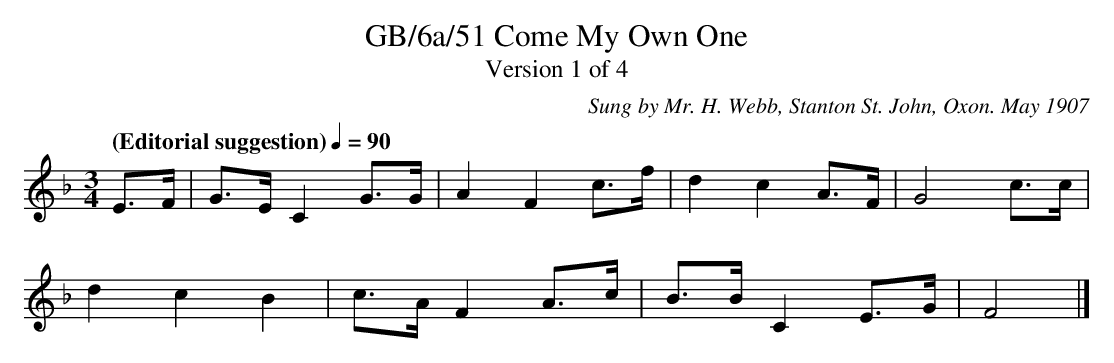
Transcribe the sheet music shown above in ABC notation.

X:1
T:GB/6a/51 Come My Own One
T:Version 1 of 4
C:Sung by Mr. H. Webb, Stanton St. John, Oxon. May 1907
M:3/4
L:1/8
K:F
Q:"(Editorial suggestion)" 1/4=90
E>F | G>E C2 G>G | A2 F2 c>f | d2 c2 A>F | G4 c>c |
d2 c2 B2 | c>A F2 A>c | B>B C2 E>G | F4 |]
